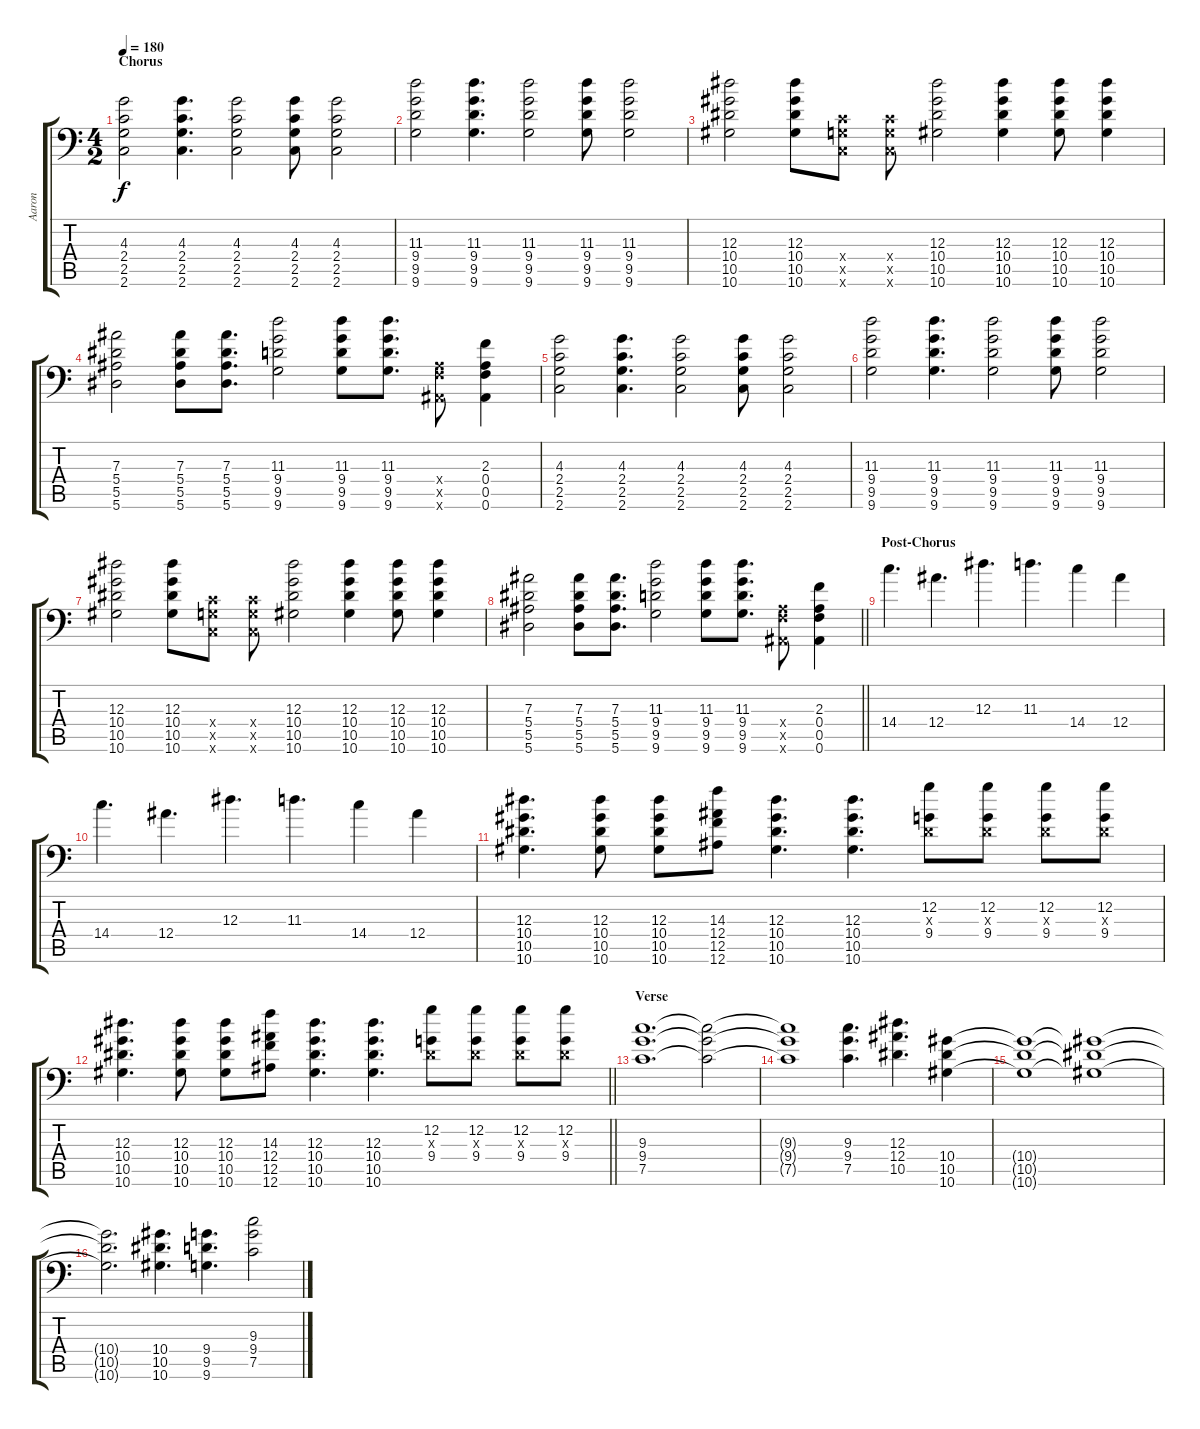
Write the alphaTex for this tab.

\track ("Aaron" "Aaron") {instrument distortionguitar}
\staff {score tabs}
\tuning (C4 G3 Eb3 Bb2 F2 Bb1) {hide}
\ts (4 2)
\section ("" "Chorus")
\tempo 180
\clef f4
\ks c
(4.3 2.4 2.5 2.6).2{dy f} (4.3 2.4 2.5 2.6).4{d} (4.3 2.4 2.5 2.6).2 (4.3 2.4 2.5 2.6).8 (4.3 2.4 2.5 2.6).2 |
(11.3 9.4 9.5 9.6).2 (11.3 9.4 9.5 9.6).4{d} (11.3 9.4 9.5 9.6).2 (11.3 9.4 9.5 9.6).8 (11.3 9.4 9.5 9.6).2 |
(12.3 10.4 10.5 10.6).2 (12.3 10.4 10.5 10.6).8 (2.4{x} 2.5{x} 2.6{x}).8 (2.4{x} 2.5{x} 2.6{x}).8 (12.3 10.4 10.5 10.6).2 (12.3 10.4 10.5 10.6).4 (12.3 10.4 10.5 10.6).8 (12.3 10.4 10.5 10.6).4 |
(7.3 5.4 5.5 5.6).2 (7.3 5.4 5.5 5.6).8 (7.3 5.4 5.5 5.6).8{d} (11.3 9.4 9.5 9.6).2 (11.3 9.4 9.5 9.6).8 (11.3 9.4 9.5 9.6).8{d} (0.4{x} 0.5{x} 0.6{x}).8 (2.3 0.4 0.5 0.6).4 |
(4.3 2.4 2.5 2.6).2 (4.3 2.4 2.5 2.6).4{d} (4.3 2.4 2.5 2.6).2 (4.3 2.4 2.5 2.6).8 (4.3 2.4 2.5 2.6).2 |
(11.3 9.4 9.5 9.6).2 (11.3 9.4 9.5 9.6).4{d} (11.3 9.4 9.5 9.6).2 (11.3 9.4 9.5 9.6).8 (11.3 9.4 9.5 9.6).2 |
(12.3 10.4 10.5 10.6).2 (12.3 10.4 10.5 10.6).8 (2.4{x} 2.5{x} 2.6{x}).8 (2.4{x} 2.5{x} 2.6{x}).8 (12.3 10.4 10.5 10.6).2 (12.3 10.4 10.5 10.6).4 (12.3 10.4 10.5 10.6).8 (12.3 10.4 10.5 10.6).4 |
\barLineRight lightlight
(7.3 5.4 5.5 5.6).2 (7.3 5.4 5.5 5.6).8 (7.3 5.4 5.5 5.6).8{d} (11.3 9.4 9.5 9.6).2 (11.3 9.4 9.5 9.6).8 (11.3 9.4 9.5 9.6).8{d} (0.4{x} 0.5{x} 0.6{x}).8 (2.3 0.4 0.5 0.6).4 |
\section ("" "Post-Chorus")
14.4.4{d} 12.4.4{d} 12.3.4{d} 11.3.4{d} 14.4.4 12.4.4 |
14.4.4{d} 12.4.4{d} 12.3.4{d} 11.3.4{d} 14.4.4 12.4.4 |
(12.3 10.4 10.5 10.6).4{d} (12.3 10.4 10.5 10.6).8 (12.3 10.4 10.5 10.6).8 (14.3 12.4 12.5 12.6).8 (12.3 10.4 10.5 10.6).4{d} (12.3 10.4 10.5 10.6).4{d} (12.2 0.3{x} 9.4).8 (12.2 0.3{x} 9.4).8 (12.2 0.3{x} 9.4).8 (12.2 0.3{x} 9.4).8 |
\barLineRight lightlight
(12.3 10.4 10.5 10.6).4{d} (12.3 10.4 10.5 10.6).8 (12.3 10.4 10.5 10.6).8 (14.3 12.4 12.5 12.6).8 (12.3 10.4 10.5 10.6).4{d} (12.3 10.4 10.5 10.6).4{d} (12.2 0.3{x} 9.4).8 (12.2 0.3{x} 9.4).8 (12.2 0.3{x} 9.4).8 (12.2 0.3{x} 9.4).8 |
\section ("" "Verse")
(9.3 9.4 7.5).1{d} (9.3{t} 9.4{t} 7.5{t}).2 |
(9.3{t} 9.4{t} 7.5{t}).1 (9.3 9.4 7.5).4{d} (12.3 12.4 10.5).4{d} (10.4 10.5 10.6).4 |
(10.4{t} 10.5{t} 10.6{t}).1 (10.4{t} 10.5{t} 10.6{t}).1 |
(10.4{t} 10.5{t} 10.6{t}).2{d} (10.4 10.5 10.6).4{d} (9.4 9.5 9.6).4{d} (9.3 9.4 7.5).2
